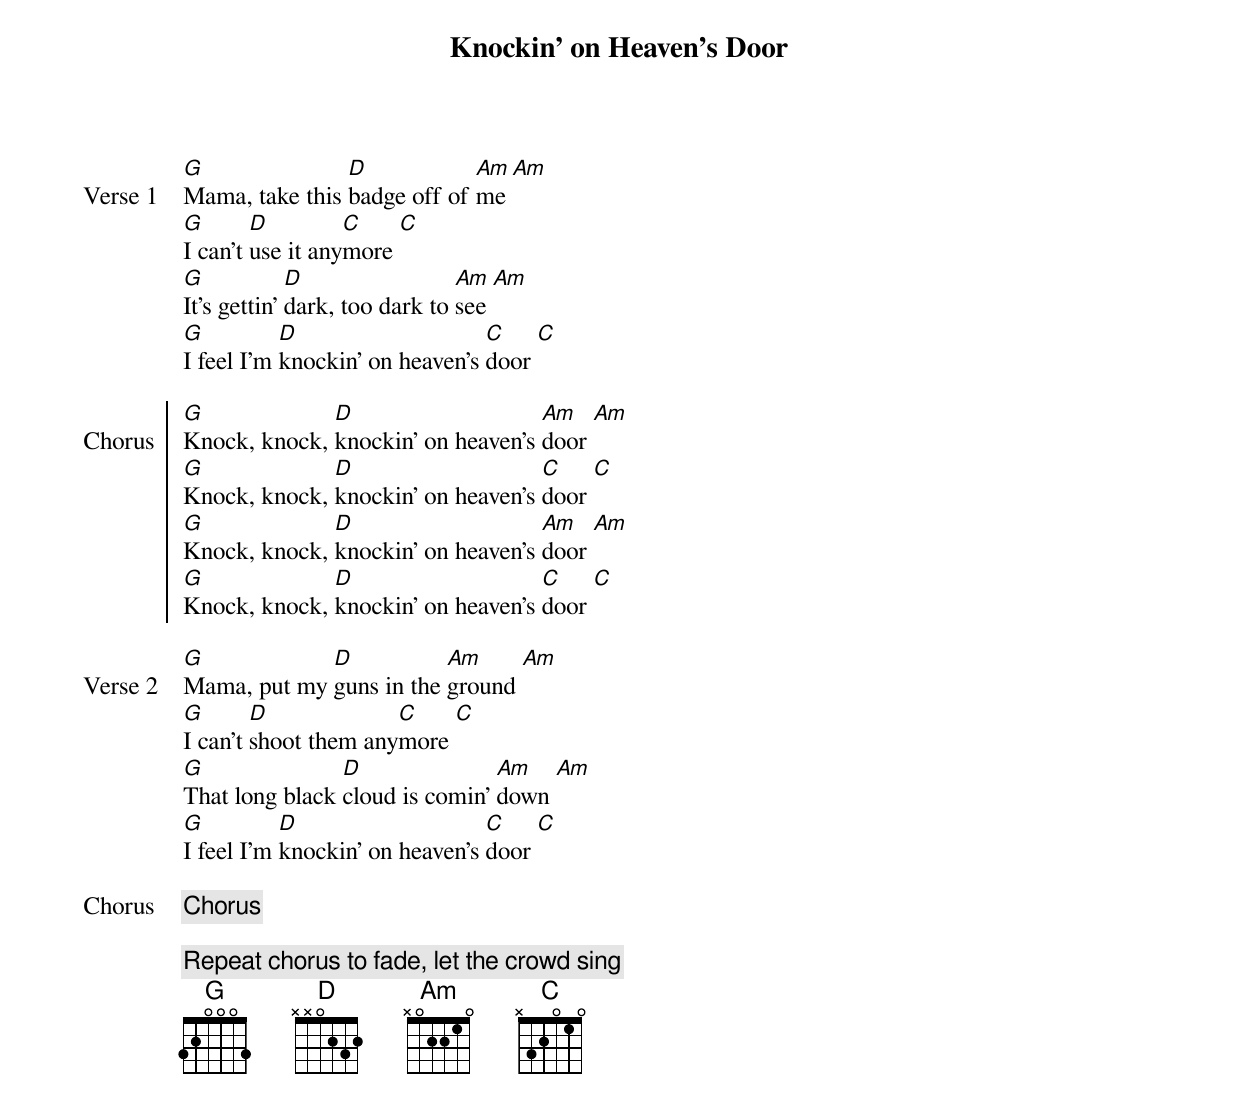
{title: Knockin' on Heaven's Door}
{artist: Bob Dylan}
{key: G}
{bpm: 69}
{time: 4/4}
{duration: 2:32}
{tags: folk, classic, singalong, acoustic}
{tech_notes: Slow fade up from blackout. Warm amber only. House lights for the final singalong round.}

{start_of_verse: Verse 1}
[G]Mama, take this [D]badge off of [Am]me [Am]
[G]I can't [D]use it any[C]more [C]
[G]It's gettin' [D]dark, too dark to [Am]see [Am]
[G]I feel I'm [D]knockin' on heaven's [C]door [C]
{end_of_verse}

{start_of_chorus: Chorus}
[G]Knock, knock, [D]knockin' on heaven's [Am]door [Am]
[G]Knock, knock, [D]knockin' on heaven's [C]door [C]
[G]Knock, knock, [D]knockin' on heaven's [Am]door [Am]
[G]Knock, knock, [D]knockin' on heaven's [C]door [C]
{end_of_chorus}

{start_of_verse: Verse 2}
[G]Mama, put my [D]guns in the [Am]ground [Am]
[G]I can't [D]shoot them any[C]more [C]
[G]That long black [D]cloud is comin' [Am]down [Am]
[G]I feel I'm [D]knockin' on heaven's [C]door [C]
{end_of_verse}

{chorus}

{comment: Repeat chorus to fade, let the crowd sing}
